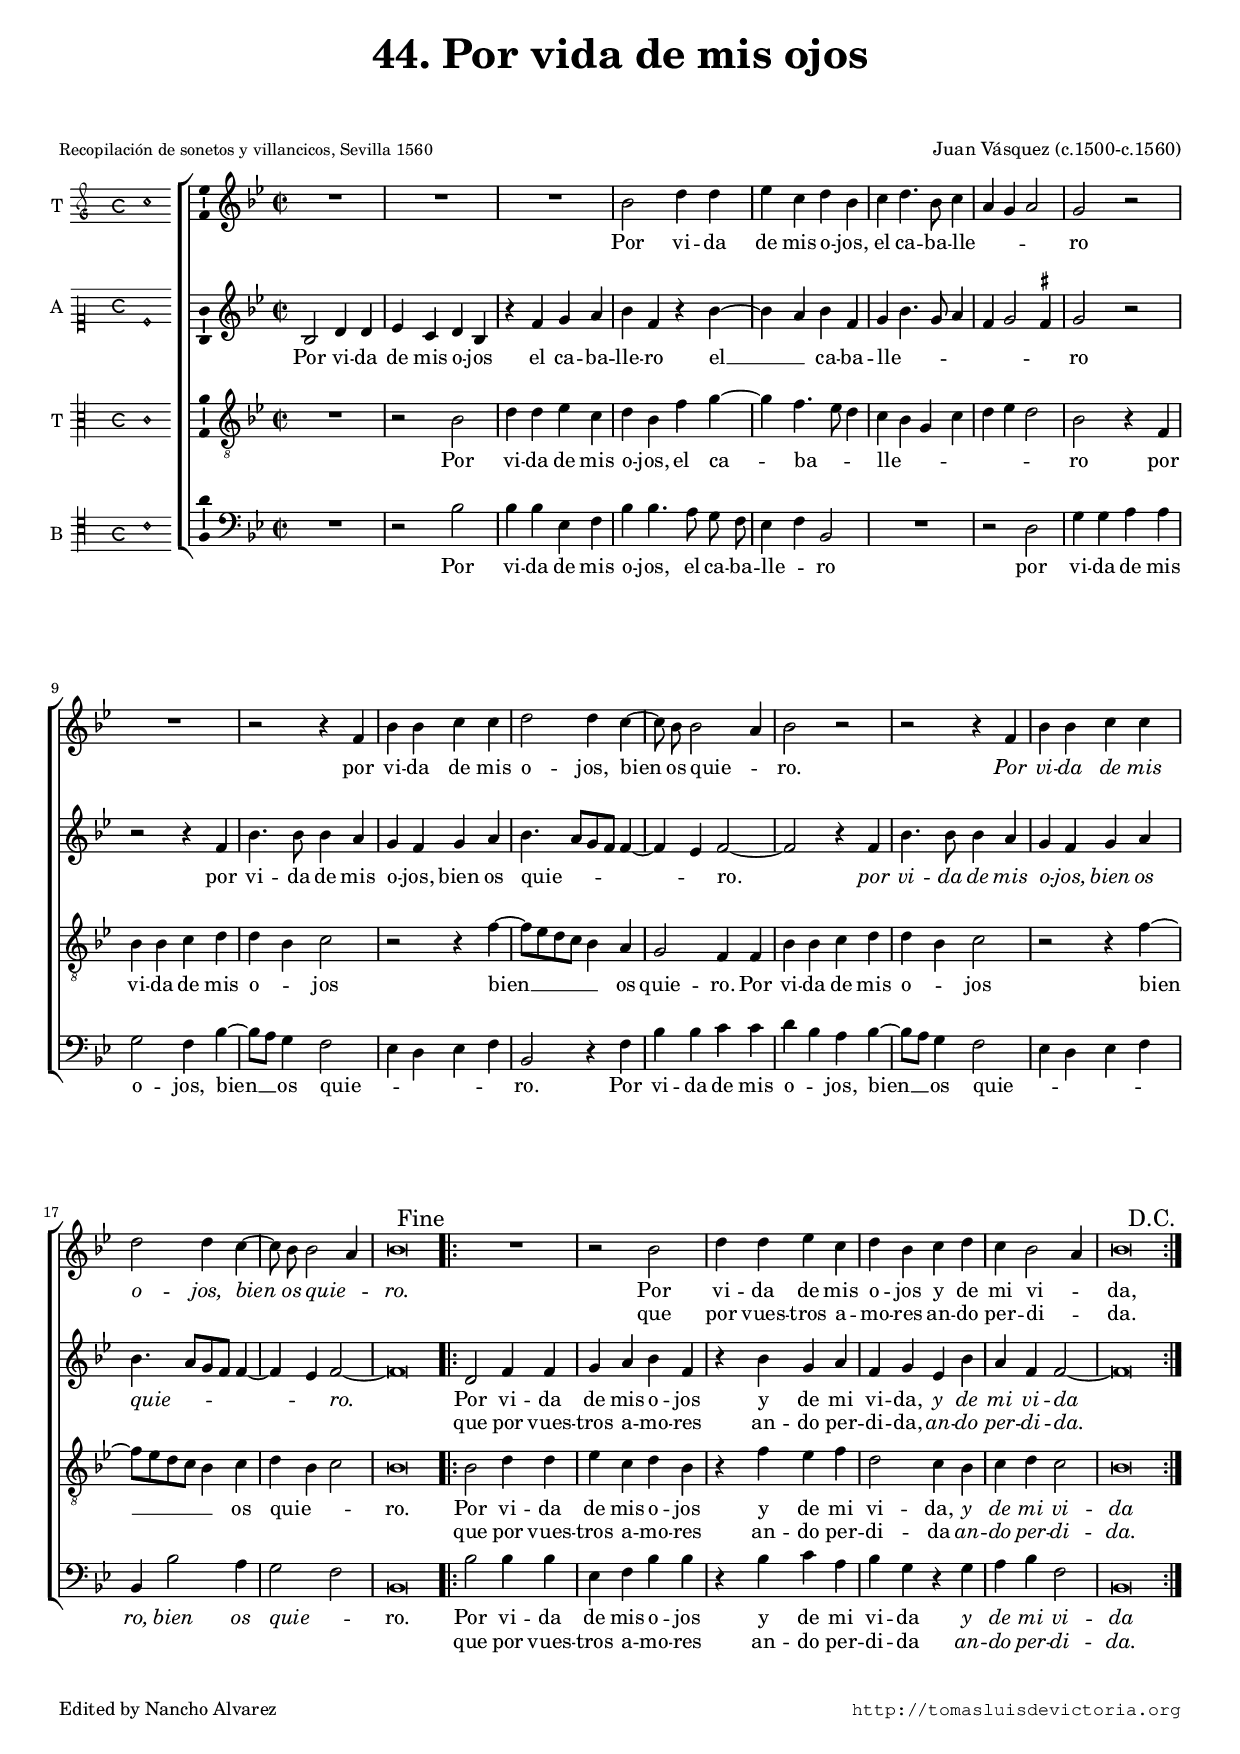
\version "2.18.0"

#(set-default-paper-size "a4")
#(set-global-staff-size 16.0)
#(ly:set-option 'point-and-click #f)
%mobile -s14.5 -i2.4

italicas=\override LyricText.font-shape = #'italic
rectas=\override LyricText.font-shape = #'upright
ss=\once \set suggestAccidentals = ##t
incipitwidth = 17
mtempo={\tempo 4 = 100}
mtempob={\tempo 4 = 50}

htitle="Por vida de mis ojos"
hcomposer="Vásquez"

\header {
	title=\markup{\fontsize #3 "44. Por vida de mis ojos"}
	%subtitle=\markup{""}
	subsubtitle=\markup{\null \vspace #2 }
        composer = \markup{"Juan Vásquez (c.1500-c.1560)"}
        pdfauthor=\composer
        %opus="(-)"
	poet=\markup{\smaller "Recopilación de sonetos y villancicos, Sevilla 1560"} 
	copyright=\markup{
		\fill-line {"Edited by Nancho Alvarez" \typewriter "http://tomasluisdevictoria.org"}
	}
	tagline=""
}

global={\key c \major \time 2/2 \skip 1*19
        \bar ".|:-||"
        %tablet \break
        \override Score.RehearsalMark.self-alignment-X=#right
        \override Score.RehearsalMark.break-visibility=#begin-of-line-invisible
        \mark \markup{"Fine"}
        \skip 1*6
        \bar ":|."
        \mark \markup{"D.C."}
}


cantus=\relative c''{
	R1*3
	c2 e4 e
	f d e c
	d e4. c8 d4
	b4 a b2
	a r
	R1
	r2 r4 g
	c4 c d d
	e2 e4 d ~
	d8 c c2 b4
	c2 r
	r2 r4 g
	c c d d
	e2 e4 d ~
	d8 c c2 b4
	c\breve*1/2
	R1
	r2 c
	e4 e f d
	e c d e
	d c2 b4
	c\breve*1/2
}

altus=\relative c'{
	c2 e4 e 
	f d e c
	r4 g' a b
	c g r c ~
	c b c g
	a c4. a8 b4
	g4 a2 \ss gis4
	a2 r
	r2 r4 g
	c4. c8 c4 b
	a g a b
	c4. b8[ a g] g4 ~
	g f g2 ~
	g r4 g
	c4. c8 c4 b
	a g a b
	c4. b8[ a g] g4 ~
	g f g2 ~
	g\breve*1/2
	e2 g4 g
	a b c g
	r4 c a b
	g a f c'
	b g g2 ~
	g\breve*1/2
}

tenor=\relative c'{
	R1
	r2 c
	e4 e f d
	e c g' a ~
	a g4. f8 e4
	d c a d
	e f e2
	c r4 g
	c c d e
	e4 c d2
	r2 r4 g ~
	g8[ f e d] c4 b
	a2 g4 g
	c c d e
	e c d2
	r2 r4 g ~
	g8[ f e d] c4 d
	e c d2
	c\breve*1/2
	c2 e4 e
	f4 d e c
	r4 g' f g
	e2 d4 c
	d e d2
	c\breve*1/2
}

bassus=\relative c'{
	R1
	r2 c
	c4 c f, g
	c c4. b8 a g
	f4 g c,2
	R1
	r2 e2
	a4 a b b
	a2 g4 c ~
	c8[ b] a4 g2
	f4 e f g
	c,2 r4 g'
	c4 c d d
	e c b c ~
	c8[ b] a4 g2
	f4 e f g
	c, c'2 b4
	a2 g
	c,\breve*1/2
	c'2 c4 c
	f,4 g c4 c
	r4 c d b
	c a r a
	b c g2
	c,\breve*1/2
}

textocantus=\lyricmode{
Por vi -- da de mis o -- jos,
el ca -- ba -- lle -- _ _ _ ro
por vi -- da de mis o -- jos,
bien os quie -- _ ro.
\italicas
Por vi -- da de mis o -- jos,
bien os quie -- _ ro.
\rectas
Por vi -- da de mis o -- jos
y de mi vi -- _ da,
}
textocantusb=\lyricmode{
_ _ _ _ _ _ _ _ _ _ _ _ _ _ _ 
_ _ _ _ _ _ _ _ _ _ _ _ _ _ _ 
_ _ _ _ _ _ _ _ _ 
que por vues -- tros a -- mo -- res
an -- do per -- di -- _ da.
}

textoaltus=\lyricmode{
Por vi -- da de mis o -- jos
el ca -- ba -- lle -- ro
el __ _ ca -- ba -- lle -- _ _ _ _ _ _ ro % distinto
por vi -- da de mis o -- jos,
bien os quie -- _ _ _ ro.
\italicas
por vi -- da de mis o -- jos,
bien os quie -- _ _ _ ro.
\rectas
Por vi -- da de mis o -- jos
y de mi vi -- da,
\italicas
y de mi vi -- da
}

textoaltusb=\lyricmode{
_ _ _ _ _ _ _ _ _ _ _ _ _ _ _ 
_ _ _ _ _ _ _ _ _ _ _ _ _ _ _ 
_ _ _ _ _ _ _ _ _ _ _ _ _ _ _ 
_ _ _ _ _ _ _ 
que por vues -- tros a -- mo -- res
an -- do per -- di -- da,
\italicas
an -- do per -- di -- da.
}

textotenor=\lyricmode{
Por vi -- da de mis o -- jos,
el ca -- ba -- _ _ lle -- _ _ _ _ _ _ ro
por vi -- da de mis o -- _ jos
bien __ _ os quie -- ro. % os __ _
Por vi -- da de mis o -- _ jos
bien __ _ os quie -- _ _ ro. % os __ _
Por vi -- da de mis o -- jos
y de mi vi -- da,
\italicas
y de mi vi -- da
}
textotenorb=\lyricmode{
_ _ _ _ _ _ _ _ _ _ _ _ _ _ _ 
_ _ _ _ _ _ _ _ _ _ _ _ _ _ _ 
_ _ _ _ _ _ _ _ _ _ _ _ _ _ _ _ _ _ 
que por vues -- tros a -- mo -- res
an -- do per -- di -- da
\italicas
an -- do per -- di -- da.
}

textobassus=\lyricmode{
Por vi -- da de mis o -- jos,
el ca -- ba -- lle -- _ ro
por vi -- da de mis o -- jos,
bien __ os quie -- _ _ _ _ ro.
Por vi -- da de mis o -- _ jos, % o -- jos
bien __ os quie -- _ _ _ _ \italicas ro,
bien os quie -- _ \rectas ro.
Por vi -- da de mis o -- jos
y de mi vi -- da
\italicas
y de mi vi -- da
}
textobassusb=\lyricmode{
_ _ _ _ _ _ _ _ _ _ _ _ _ _ _ 
_ _ _ _ _ _ _ _ _ _ _ _ _ _ _ 
_ _ _ _ _ _ _ _ _ _ _ _ _ _ _ _ _ _ _ 
que por vues -- tros a -- mo -- res
an -- do per -- di -- da
\italicas
an -- do per -- di -- da.
}


incipitcantus=\markup{
	\score{
		{ 
		\set Staff.instrumentName="T "
		\override NoteHead.style = #'neomensural
		\override Staff.TimeSignature.style = #'neomensural
		\cadenzaOn 
		\clef "petrucci-g"
		\key c \major
		\time 4/4
		c''1
		} 

	\layout { line-width=\incipitwidth indent = 0 }
	}
}

incipitaltus=\markup{
	\score{
		{ 
		\set Staff.instrumentName="A "
		\override NoteHead.style = #'neomensural 
		\override Staff.TimeSignature.style = #'neomensural
		\cadenzaOn 
		\clef "petrucci-c1"
		\key c \major
		\time 4/4
                c'1
		} 
	\layout { line-width=\incipitwidth indent = 0 }
	}
}


incipittenor=\markup{
	\score{
		{ 
		\set Staff.instrumentName="T "
		\override NoteHead.style = #'neomensural 
		\override Staff.TimeSignature.style = #'neomensural
		\cadenzaOn 
		\clef "petrucci-c3"
		\key c \major
		\time 4/4
                c'1
		} 
	\layout { line-width=\incipitwidth indent=0 }
	}
}

incipitbassus=\markup{
	\score{
		{ 
		\set Staff.instrumentName="B "
		\override NoteHead.style = #'neomensural
		\override Staff.TimeSignature.style = #'neomensural
		\cadenzaOn 
		\clef "petrucci-c4"
		\key c \major
		\time 4/4
                c'1
		} 
	\layout { line-width=\incipitwidth indent = 0 }
	}
}

%\layout {
%       \context {\Voice
%               \remove Ligature_bracket_engraver
%               \consists Mensural_ligature_engraver
%       }
%       line-width=\incipitwidth
%       indent = 0
%}

\score {\transpose c' bes{
\new ChoirStaff<<

	\new Staff <<\global
	\new Voice="v1" {
		\set Staff.instrumentName=\incipitcantus
		\clef "treble"
		\cantus }
	\new Lyrics \lyricsto "v1" {\textocantus }
	\new Lyrics \lyricsto "v1" {\textocantusb }
	>>

	\new Staff <<\global
	\new Voice="v2" {
		\set Staff.instrumentName=\incipitaltus
		\clef "treble"
		\altus }
	\new Lyrics \lyricsto "v2" {\textoaltus }
	\new Lyrics \lyricsto "v2" {\textoaltusb }
	>>
	
	\new Staff <<\global
	\new Voice="v3" {
		\set Staff.instrumentName=\incipittenor
		\clef "G_8"
		\tenor }
	\new Lyrics \lyricsto "v3" {\textotenor }
	\new Lyrics \lyricsto "v3" {\textotenorb }
	>>

	\new Staff <<\global
	\new Voice="v4" {
		\set Staff.instrumentName=\incipitbassus
		\clef "bass"
		\bassus }
	\new Lyrics \lyricsto "v4" {\textobassus }
	\new Lyrics \lyricsto "v4" {\textobassusb }
	>>
	
>>

	} % transpose

\layout{ 
	\context {\Lyrics 
		\override VerticalAxisGroup.staff-affinity = #UP
		\override VerticalAxisGroup.nonstaff-relatedstaff-spacing =
			#'((basic-distance . 0) (minimum-distance . 0) (padding . .5))
		\override LyricText.font-size = #1.2
		\override LyricHyphen.minimum-distance = #0.5
	}
	\context {\Score 
		tempoHideNote = ##t
		\override BarNumber.padding = #2 
	}
	\context {\Voice 
		%melismaBusyProperties = #'()
		autoBeaming = ##f
	}
	\context {\Staff 
                %\RemoveEmptyStaves
                %\override VerticalAxisGroup.remove-first = ##t
		\override VerticalAxisGroup.staff-staff-spacing =
			#'((basic-distance . 11) (minimum-distance . 0) (padding . 1))
		\consists Ambitus_engraver 
		\override LigatureBracket.padding = #1
	}
}

%\midi { \mtempo }

}


\paper{
	evenHeaderMarkup=\markup  \fill-line { \fromproperty #'page:page-number-string \htitle \hcomposer }
	oddHeaderMarkup= \markup  \fill-line { \on-the-fly #not-first-page \hcomposer \on-the-fly #not-first-page \htitle \on-the-fly #not-first-page \fromproperty #'page:page-number-string }
	%system-count=20
	%page-count = 8
	%systems-per-page = 4
	ragged-last-bottom = ##f
	indent=2.2\cm
	system-system-spacing =
	#'((basic-distance . 20) (minimum-distance . 0) (padding . 5))
	top-system-spacing = % header
	#'((basic-distance . 9) (minimum-distance . 0) (padding . 0))
	last-bottom-spacing = % footer
	#'((basic-distance . 14) (minimum-distance . 0) (padding . 0))
	markup-system-spacing.padding = #1.5
}
